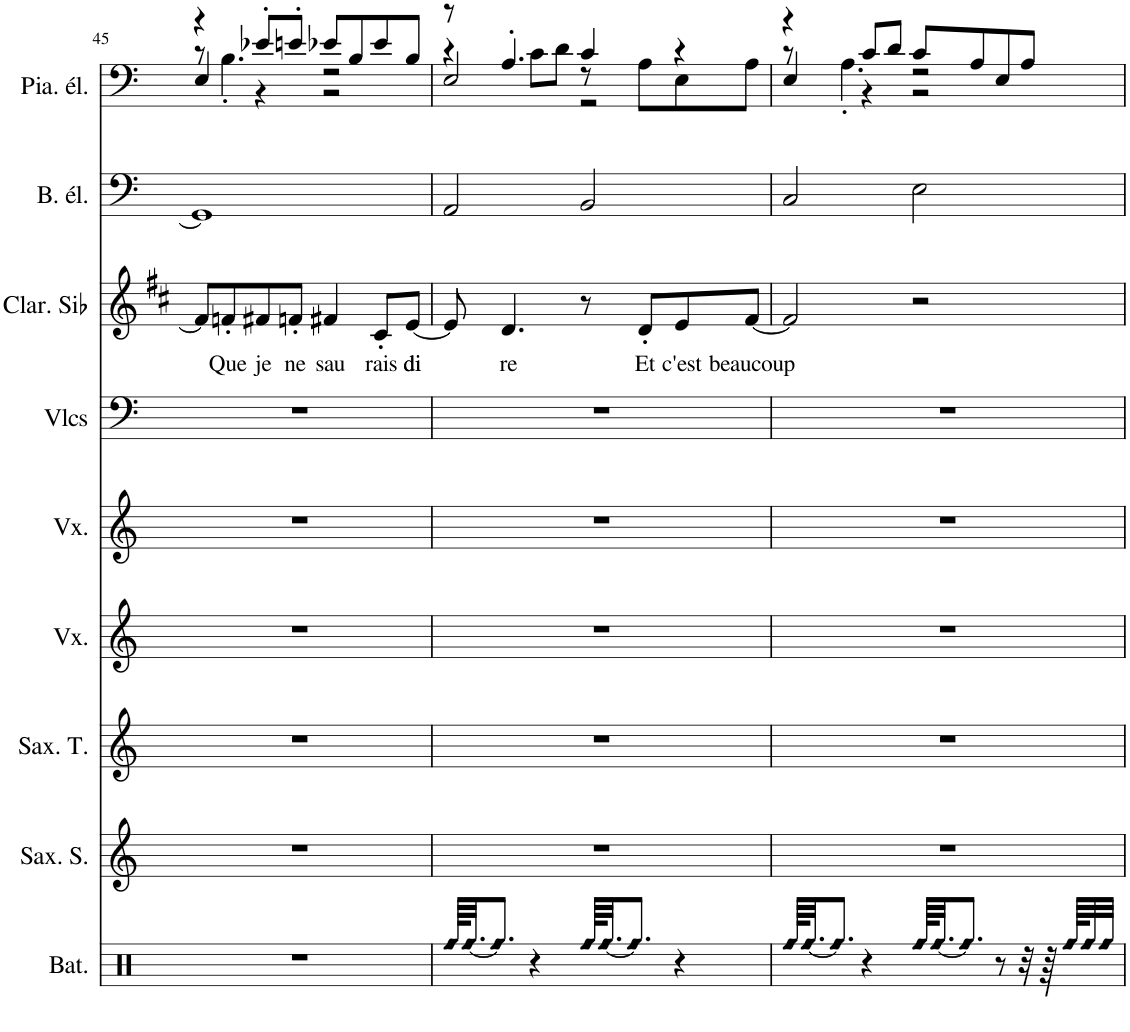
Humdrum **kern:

**kern	**kern	**kern	**kern	**kern	**kern	**kern	**text	**kern	**kern
*part9	*part8	*part7	*part6	*part5	*part4	*part3	*part3	*part2	*part1
*staff9	*staff8	*staff7	*staff6	*staff5	*staff4	*staff3	*staff3	*staff2	*staff1
*I"Batterie	*I"Saxophone Soprano	*I"Saxophone Ténor	*I"Voix	*I"Voix, MIDI	*I"Violoncelles, MIDI	*I"Clarinette en Sib	*	*I"Basse électrique à 5 cordes, MIDI	*I"Piano électrique, MIDI
*I'Bat.	*I'Sax. S.	*I'Sax. T.	*I'Vx.	*I'Vx.	*I'Vlcs	*I'Clar. Sib	*	*I'B. él.	*I'Pia. él.
!!LO:PB:g=z
*clefX	*clefG2	*clefG2	*clefG2	*clefG2	*clefF4	*clefG2	*	*clefF4	*clefG2
*	*Trd1c2	*Trd8c14	*	*	*	*Trd1c2	*	*Trd7c12	*
*k[]	*k[]	*k[]	*k[]	*k[]	*k[]	*k[f#c#]	*	*k[]	*k[]
*M4/4	*M4/4	*M4/4	*M4/4	*M4/4	*M4/4	*M4/4	*	*M4/4	*M4/4
=45	=45	=45	=45	=45	=45	=45	=45	=45	=45
*	*	*	*	*	*	*	*	*	*^
*	*	*	*	*	*	*	*	*	*	*^
1r	1r	1r	1r	1r	1r	8f#/L]	.	1GG#]	4r	8r	4E/
!	!	!	!	!	!	!	!LO:LY:b	!	!	!	!
.	.	.	.	.	.	8fn'/	Que	.	.	4.B'\	.
!	!	!	!	!	!	!	!LO:LY:b	!	!	!	!
.	.	.	.	.	.	8f#X/	je	.	8e-X'/L	.	4r
!	!	!	!	!	!	!	!LO:LY:b	!	!	!	!
.	.	.	.	.	.	8fn'/J	ne	.	8en'/J	.	.
!	!	!	!	!	!	!	!LO:LY:b	!	!	!	!
.	.	.	.	.	.	4f#X/	sau	.	8e-X/L	2r	2r
.	.	.	.	.	.	.	.	.	8B/	.	.
!	!	!	!	!	!	!	!LO:LY:b	!	!	!	!
.	.	.	.	.	.	8c#'/L	rais	.	8e-/	.	.
!	!	!	!	!	!	!	!LO:LY:b	!	!	!	!
.	.	.	.	.	.	[8e/J	di	.	8B/J	.	.
=46	=46	=46	=46	=46	=46	=46	=46	=46	=46	=46	=46
!LO:N:head=diamond	!	!	!	!	!	!	!	!	!	!	!
64Rff/KLLL	1r	1r	1r	1r	1r	8e/]	.	2AA/	8r	4r	2E/
!LO:N:head=diamond	!	!	!	!	!	!	!	!	!	!	!
[32.Rff/JJ	.	.	.	.	.	.	.	.	.	.	.
!LO:N:head=diamond	!	!	!	!	!	!	!	!	!	!	!
8.Rff/J]	.	.	.	.	.	.	.	.	.	.	.
!	!	!	!	!	!	!	!LO:LY:b	!	!	!	!
.	.	.	.	.	.	4.d/	re	.	4.A'/	.	.
4r	.	.	.	.	.	.	.	.	.	8c\L	.
.	.	.	.	.	.	.	.	.	.	8d\J	.
!LO:N:head=diamond	!	!	!	!	!	!	!	!	!	!	!
64Rff/KLLL	.	.	.	.	.	8r	.	2BB/	4c/	8r	2r
!LO:N:head=diamond	!	!	!	!	!	!	!	!	!	!	!
[32.Rff/JJ	.	.	.	.	.	.	.	.	.	.	.
!LO:N:head=diamond	!	!	!	!	!	!	!	!	!	!	!
8.Rff/J]	.	.	.	.	.	.	.	.	.	.	.
!	!	!	!	!	!	!	!LO:LY:b	!	!	!	!
.	.	.	.	.	.	8d'/L	Et	.	.	8A\L	.
!	!	!	!	!	!	!	!LO:LY:b	!	!	!	!
4r	.	.	.	.	.	8e/	c'est	.	4r	8E\	.
!	!	!	!	!	!	!	!LO:LY:b	!	!	!	!
.	.	.	.	.	.	[8f#/J	beaucoup	.	.	8A\J	.
=47	=47	=47	=47	=47	=47	=47	=47	=47	=47	=47	=47
!LO:N:head=diamond	!	!	!	!	!	!	!	!	!	!	!
64Rff/KLLL	1r	1r	1r	1r	1r	2f#/]	.	2C/	4r	8r	4E/
!LO:N:head=diamond	!	!	!	!	!	!	!	!	!	!	!
[32.Rff/JJ	.	.	.	.	.	.	.	.	.	.	.
!LO:N:head=diamond	!	!	!	!	!	!	!	!	!	!	!
8.Rff/J]	.	.	.	.	.	.	.	.	.	.	.
.	.	.	.	.	.	.	.	.	.	4.A'\	.
4r	.	.	.	.	.	.	.	.	8c/L	.	4r
.	.	.	.	.	.	.	.	.	8d/J	.	.
!LO:N:head=diamond	!	!	!	!	!	!	!	!	!	!	!
64Rff/KLLL	.	.	.	.	.	2r	.	2E\	8c/L	2r	2r
!LO:N:head=diamond	!	!	!	!	!	!	!	!	!	!	!
[32.Rff/JJ	.	.	.	.	.	.	.	.	.	.	.
!LO:N:head=diamond	!	!	!	!	!	!	!	!	!	!	!
8.Rff/J]	.	.	.	.	.	.	.	.	.	.	.
.	.	.	.	.	.	.	.	.	8A/	.	.
8r	.	.	.	.	.	.	.	.	8E/	.	.
32r	.	.	.	.	.	.	.	.	8A/J	.	.
64r	.	.	.	.	.	.	.	.	.	.	.
!LO:N:head=diamond	!	!	!	!	!	!	!	!	!	!	!
64Rff/KLLL	.	.	.	.	.	.	.	.	.	.	.
!LO:N:head=diamond	!	!	!	!	!	!	!	!	!	!	!
32Rff/	.	.	.	.	.	.	.	.	.	.	.
!LO:N:head=diamond	!	!	!	!	!	!	!	!	!	!	!
32Rff/JJJ	.	.	.	.	.	.	.	.	.	.	.
*	*	*	*	*	*	*	*	*	*v	*v	*v
=	=	=	=	=	=	=	=	=	=
*-	*-	*-	*-	*-	*-	*-	*-	*-	*-
